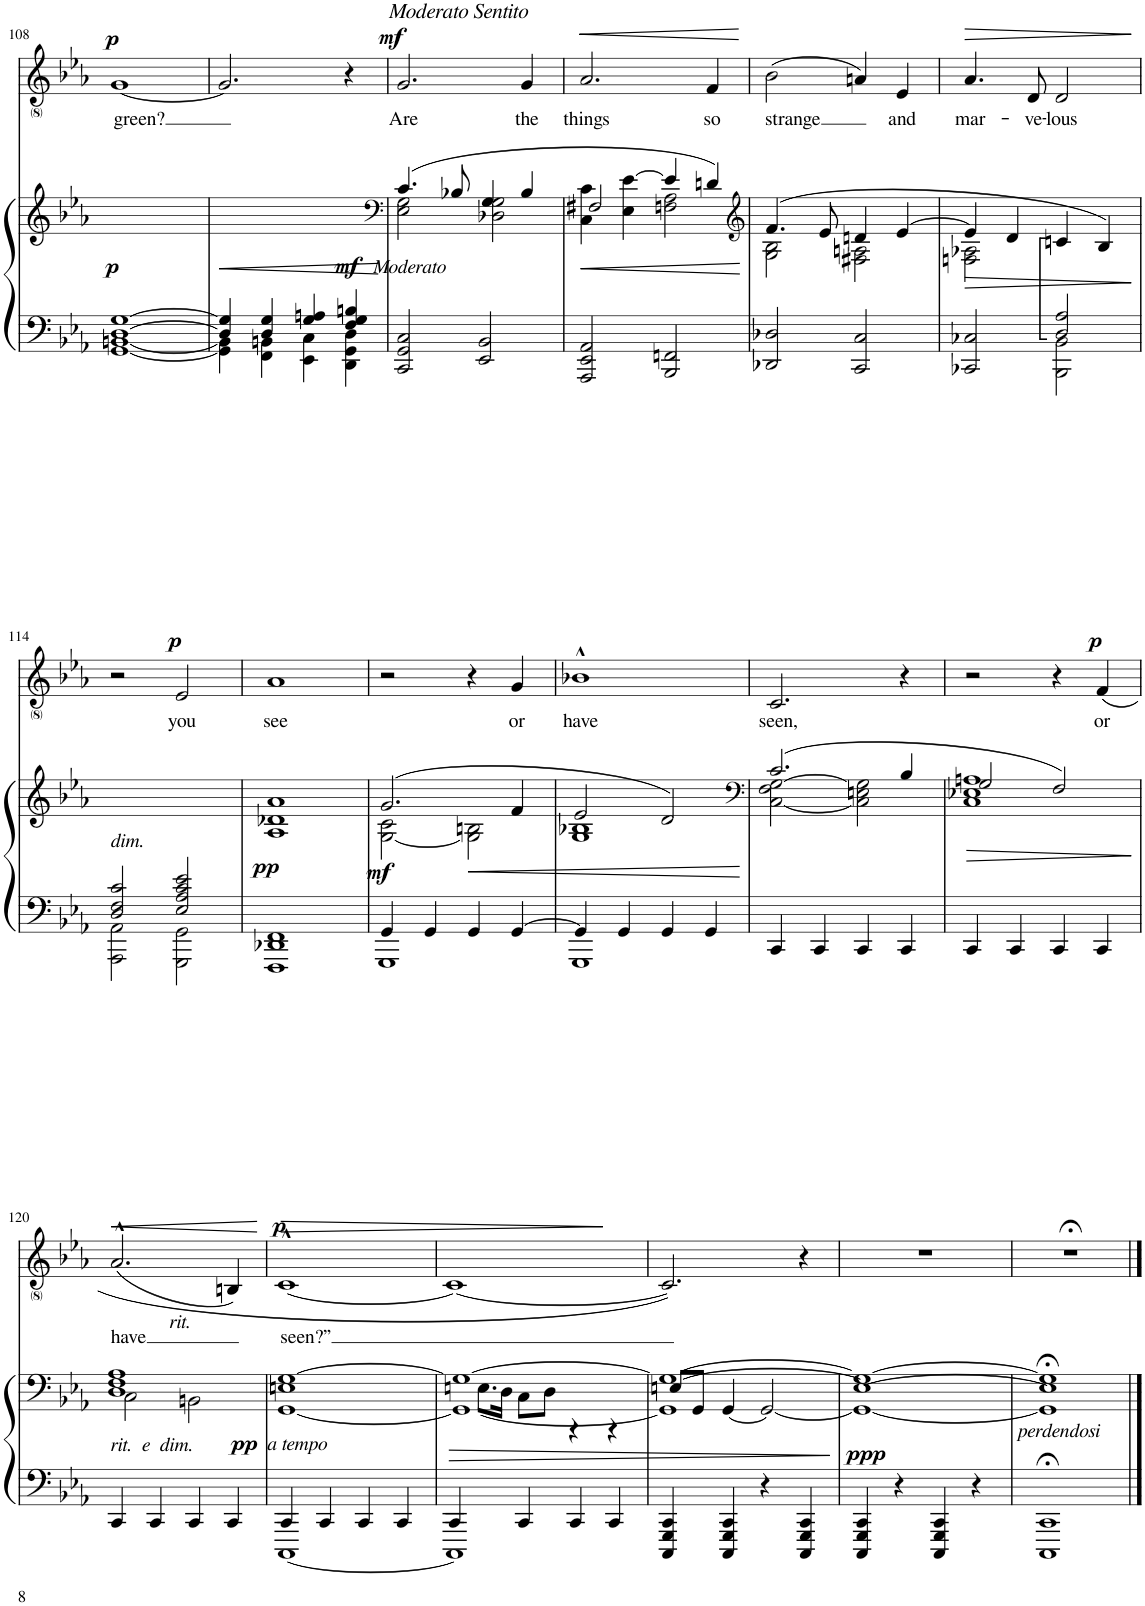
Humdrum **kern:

**kern	**kern	**dynam	**kern	**text	**dynam
*part2	*part2	*part2	*part1	*part1	*part1
*staff3	*staff2	*staff2/3	*staff1	*staff1	*staff1
*I"Piano	*	*	*I"Voice	*	*
*I'Pno	*	*	*	*	*
!!LO:PB:g=z
*clefF4	*clefG2	*	*clefG2	*	*
*k[b-e-a-]	*k[b-e-a-]	*	*k[b-e-a-]	*	*
*M4/4	*M4/4	*	*M4/4	*	*
=108	=108	=108	=108	=108	=108
*^	*	*	*	*	*
!	!	!	!LO:DY:b	!	!LO:LY:b	!LO:DY:a
[>1D [1G	[1GG [<1BBn	1ryy	p	[1g	green?	p
=109	=109	=109	=109	=109	=109	=109
!	!	!	!LO:HP:b=2	!	!	!
4D/] 4G/]	4GG\] 4BB\]	1ryy	<	2.g/]	.	.
4D/ 4G/	4FF\ 4BBn\	.	.	.	.	.
4G/ 4An/	4EE-\ 4C\	.	.	.	.	.
4F/ 4G/ 4Bn/	4DD\ 4GG\ 4D\	.	.	4r	.	.
*v	*v	*	*	*	*	*
=110	=110	=110	=110	=110	=110
*	*clefF4	*	*	*	*
*^	*^	*	*	*	*
!	!	!	!	!	!LO:TX:a:i:t=Moderato Sentito	!	!
!	!	!	!	!LO:DY:b	!	!LO:LY:b	!
!	!	!	!	!LO:DY:n=1:b	!	!	!LO:DY:a
*v	*v	*	*	*	*	*	*
2CC/ 2GG/ 2C/	(4.c/	2E-\ 2G\	mf other-dynamics	2.g/	Are	mf
.	8B-X/	.	.	.	.	.
2EE-/ 2BB-/	4G/	2D-X\ 2G\	.	.	.	.
!	!	!	!	!	!LO:LY:b	!
.	4B-/	.	.	4g/	the	.
=111	=111	=111	=111	=111	=111	=111
!	!	!	!LO:HP:b	!	!LO:LY:b	!LO:HP:b
2AAA-/ 2EE-/ 2AA-/	2F#X/	4C\ 4c\	<	2.a-/	things	<
.	.	4E-\ [>4e-\	.	.	.	.
2BBB-/ 2FFn/	4e-/]	2Fn\ 2A-\	.	.	.	.
!	!	!	!	!	!LO:LY:b	!
.	4dn/)	.	.	4f/	so	.
*	*v	*v	*	*	*	*
.	.	[	.	.	[
=112	=112	=112	=112	=112	=112
*	*clefG2	*	*	*	*
*	*^	*	*	*	*
!	!	!	!	!	!LO:LY:b	!
2DD-X/ 2D-X/	(4.f/	2G\ 2B-\	.	(2b-\	strange	.
.	8e-/	.	.	.	.	.
2CC/ 2C/	4dn/	2F#X\ 2An\	.	4an/)	.	.
!	!	!	!	!	!LO:LY:b	!
.	[4e-/	.	.	4e-/	and	.
=113	=113	=113	=113	=113	=113	=113
*^	*	*	*	*	*	*
!	!	!	!	!LO:HP:b	!	!LO:LY:b	!LO:HP:b
2CC-X/ 2C-X/	2ryy	4e-/]	2Fn\ 2A-X\	>	4.a-/	mar-	>
.	.	4d/	.	.	.	.	.
!	!	!	!	!	!	!LO:LY:b	!
.	.	.	.	.	8d/	-ve-	.
!	!	!	!	!	!	!LO:LY:b	!
2D/ 2A-/	2BBB-\ 2BB-\	4cn/	2ryy	.	2d/	-lous	.
.	.	4B-/)	.	.	.	.	.
*v	*v	*	*	*	*	*	*
*	*v	*v	*	*	*	*
.	.	[	.	.	]
!!LO:LB:g=z
=114	=114	=114	=114	=114	=114
*^	*	*	*	*	*
!	!	!LO:TX:b:i:t=dim.	!	!	!	!
2D/ 2F/ 2c/	2AAA-\ 2AA-\	1ryy	.	2r	.	.
!	!	!	!	!	!LO:LY:b	!LO:DY:a
2E-/ 2A-/ 2c/ 2e-/	2GGG\ 2GG\	.	.	2e-/	you	p
=115	=115	=115	=115	=115	=115	=115
!	!	!	!LO:DY:b	!	!LO:LY:b	!
*v	*v	*	*	*	*	*
1FFF 1DD-X 1FF	1A- 1d-X 1a-	pp	1a-	see	.
=116	=116	=116	=116	=116	=116
*^	*^	*	*	*	*
!	!	!	!	!LO:DY:b	!	!	!
4GG'/	1GGG	(2.g/	[2G\ 2c\	mf	2r	.	.
4GG'/	.	.	.	.	.	.	.
!	!	!	!	!LO:HP:b	!	!	!
4GG'/	.	.	2G\] 2Bn\	<	4r	.	.
!	!	!	!	!	!	!LO:LY:b	!
[4GG'/	.	4f/	.	.	4g/	or	.
=117	=117	=117	=117	=117	=117	=117	=117
!	!	!	!	!	!	!LO:LY:b	!
4GG'/]	1GGG	2e-/	1G 1B-X	.	1b-X^^	have	.
4GG'/	.	.	.	.	.	.	.
4GG'/	.	2d/)	.	.	.	.	.
4GG'/	.	.	.	.	.	.	.
*v	*v	*	*	*	*	*	*
*	*v	*v	*	*	*	*
.	.	]	.	.	.
=118	=118	=118	=118	=118	=118
*	*clefF4	*	*	*	*
*	*^	*	*	*	*
!	!	!	!	!	!LO:LY:b	!
4CC'/	(2.c/	[2C\ 2F\ [>2G\	.	2.c/	seen,	.
4CC'/	.	.	.	.	.	.
4CC'/	.	2C\] 2En\ 2G\]	.	.	.	.
4CC'/	4B-/	.	.	4r	.	.
=119	=119	=119	=119	=119	=119	=119
!	!	!	!LO:HP:b	!	!	!
4CC'/	2G/	1C 1E-X 1An	>	2r	.	.
4CC'/	.	.	.	.	.	.
4CC'/	2F/)	.	.	4r	.	.
!	!	!	!	!	!LO:LY:b	!LO:DY:a
4CC'/	.	.	.	(4f/	or	p
*	*v	*v	*	*	*	*
.	.	[	.	.	.
!!LO:LB:g=z
=120	=120	=120	=120	=120	=120
*	*^	*	*	*	*
!	!	!	!	!LO:TX:b:i:t=rit.	!	!
!	!LO:TX:b:i:t=rit.  e  dim.	!	!	!	!	!
!	!	!	!	!	!LO:LY:b	!LO:HP:b
4CC'/	1D 1F 1A-	2C\	.	(2.a-^^/	have	<
4CC'/	.	.	.	.	.	.
4CC'/	.	2BBn\	.	.	.	.
4CC'/	.	.	.	4Bn/)	.	.
*	*v	*v	*	*	*	*
.	.	.	.	.	[
=121	=121	=121	=121	=121	=121
*^	*^	*	*	*	*
!	!	!	!	!LO:DY:b	!	!LO:LY:b	!LO:HP:b
!	!	!	!	!LO:DY:n=1:b	!	!	!LO:DY:n=1:a
4CC'/	[1CCC	[1GG [>1G	1En	pp other-dynamics	[1c^^	seen?”	> p
4CC'/	.	.	.	.	.	.	.
4CC'/	.	.	.	.	.	.	.
4CC'/	.	.	.	.	.	.	.
=122	=122	=122	=122	=122	=122	=122	=122
4CC'/	1CCC]	1GG_ 1G_	8.En\L	.	1c_	.	.
.	.	.	16D\Jk	.	.	.	.
4CC'/	.	.	8C\L	.	.	.	.
.	.	.	8D\J	.	.	.	.
4CC'/	.	.	4r	.	.	.	.
4CC'/	.	.	4r	.	.	.	.
*v	*v	*	*	*	*	*	*
*	*v	*v	*	*	*	*
.	.	.	.	.	]
=123	=123	=123	=123	=123	=123
*	*^	*	*	*	*
4CCC/' 4GGG/' 4CC/'	1GG] 1G_	[8En/L	.	2.c/])	.	.
.	.	8GG/J	.	.	.	.
4CCC/' 4GGG/' 4CC/'	.	[<4GG/	.	.	.	.
4r	.	2GG/_	.	.	.	.
4CCC/' 4GGG/' 4CC/'	.	.	.	4r	.	.
*	*v	*v	*	*	*	*
.	.	]	.	.	.
=124	=124	=124	=124	=124	=124
*	*^	*	*	*	*
!	!	!	!LO:DY:b	!	!	!
4CCC/' 4GGG/' 4CC/'	1GG_ 1G_	1E_	ppp	1r	.	.
4r	.	.	.	.	.	.
4CCC/' 4GGG/' 4CC/'	.	.	.	.	.	.
4r	.	.	.	.	.	.
=125	=125	=125	=125	=125	=125	=125
!	!LO:TX:b:i:t=perdendosi	!	!	!	!	!
1CCC;< 1CC;<	1GG] 1G]	1E;<]	.	1r;<	.	.
*	*v	*v	*	*	*	*
==	==	==	==	==	==
*-	*-	*-	*-	*-	*-
